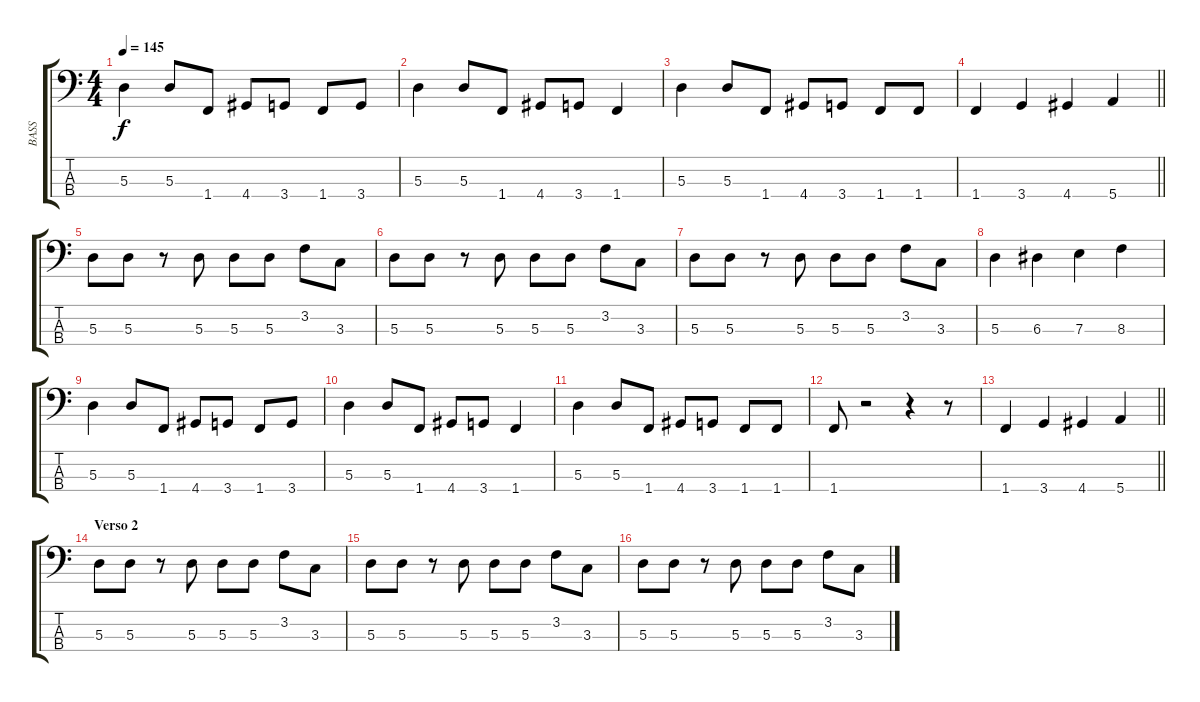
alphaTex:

\track ("BASS" "BASS") {instrument electricbassfinger}
\staff {score tabs}
\tuning (G2 D2 A1 E1) {hide}
\ts (4 4)
\tempo 145
\clef f4
\ks c
5.3.4{dy f} 5.3.8 1.4.8 4.4.8 3.4.8 1.4.8 3.4.8 |
5.3.4 5.3.8 1.4.8 4.4.8 3.4.8 1.4.4 |
5.3.4 5.3.8 1.4.8 4.4.8 3.4.8 1.4.8 1.4.8 |
\barLineRight lightlight
1.4.4 3.4.4 4.4.4 5.4.4 |
5.3.8 5.3.8 r.8 5.3.8 5.3.8 5.3.8 3.2.8 3.3.8 |
5.3.8 5.3.8 r.8 5.3.8 5.3.8 5.3.8 3.2.8 3.3.8 |
5.3.8 5.3.8 r.8 5.3.8 5.3.8 5.3.8 3.2.8 3.3.8 |
5.3.4 6.3.4 7.3.4 8.3.4 |
5.3.4 5.3.8 1.4.8 4.4.8 3.4.8 1.4.8 3.4.8 |
5.3.4 5.3.8 1.4.8 4.4.8 3.4.8 1.4.4 |
5.3.4 5.3.8 1.4.8 4.4.8 3.4.8 1.4.8 1.4.8 |
1.4.8 r.2 r.4 r.8 |
\barLineRight lightlight
1.4.4 3.4.4 4.4.4 5.4.4 |
\section ("" "Verso 2")
5.3.8 5.3.8 r.8 5.3.8 5.3.8 5.3.8 3.2.8 3.3.8 |
5.3.8 5.3.8 r.8 5.3.8 5.3.8 5.3.8 3.2.8 3.3.8 |
5.3.8 5.3.8 r.8 5.3.8 5.3.8 5.3.8 3.2.8 3.3.8
